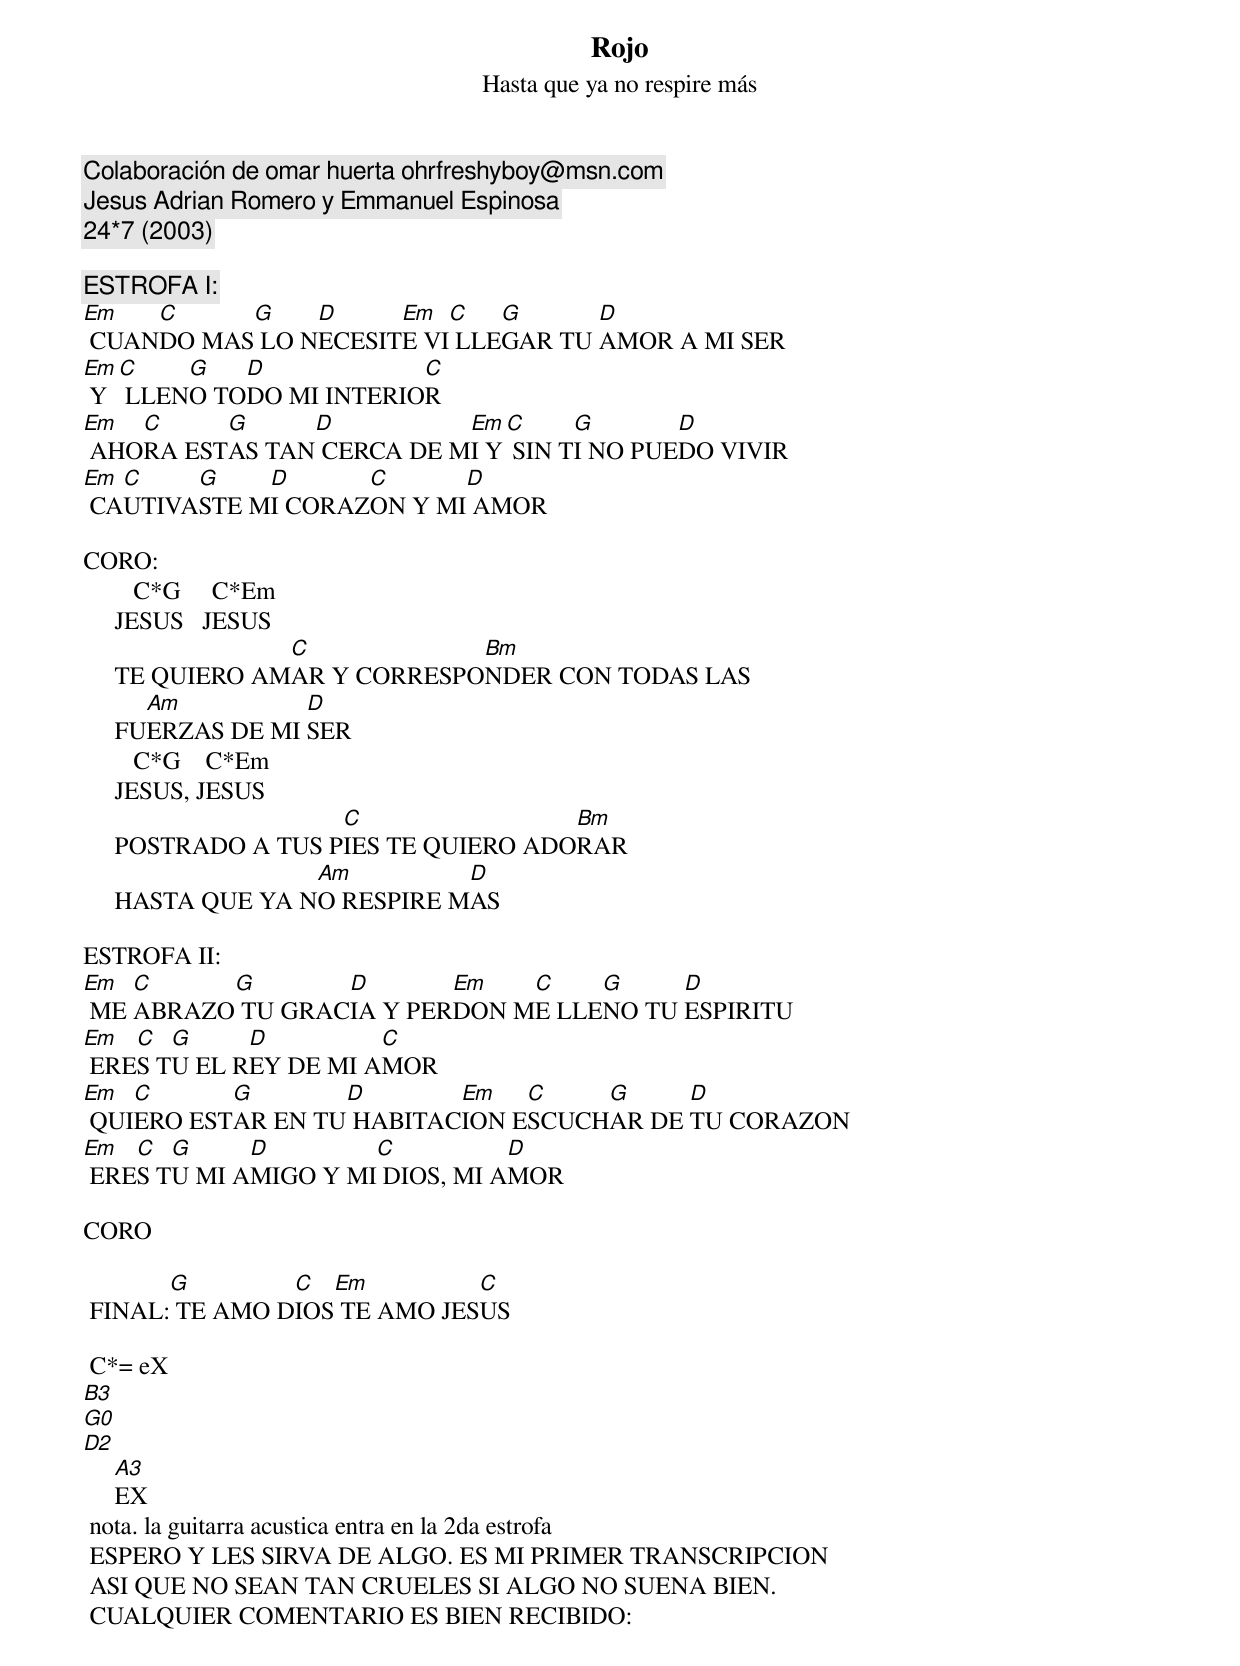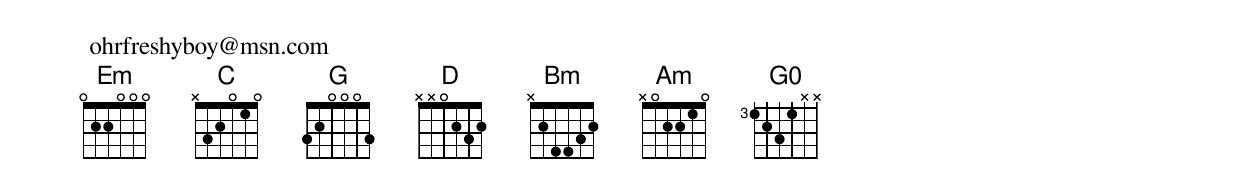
      Rojo
      Hasta que ya no respire más
	  Colaboración de omar huerta ohrfreshyboy@msn.com
      Jesus Adrian Romero y Emmanuel Espinosa
      24*7 (2003)

 ESTROFA I:
Em   C     G    D     Em  C   G      D
 CUANDO MAS LO NECESITE VI LLEGAR TU AMOR A MI SER
Em C    G   D            C
 Y  LLENO TODO MI INTERIOR
Em  C     G     D          Em C     G       D
 AHORA ESTAS TAN CERCA DE MI Y SIN TI NO PUEDO VIVIR
Em C    G    D      C      D
 CAUTIVASTE MI CORAZON Y MI AMOR

CORO:
        C*G     C*Em
     JESUS   JESUS
                 C            Bm
     TE QUIERO AMAR Y CORRESPONDER CON TODAS LAS
       Am          D
     FUERZAS DE MI SER
        C*G    C*Em
     JESUS, JESUS
                     C                Bm
     POSTRADO A TUS PIES TE QUIERO ADORAR
                   Am         D
     HASTA QUE YA NO RESPIRE MAS

ESTROFA II:
Em  C     G       D       Em   C    G     D
 ME ABRAZO TU GRACIA Y PERDON ME LLENO TU ESPIRITU
Em  C  G     D         C
 ERES TU EL REY DE MI AMOR
Em  C      G       D       Em   C    G     D
 QUIERO ESTAR EN TU HABITACION ESCUCHAR DE TU CORAZON
Em  C  G     D        C          D
 ERES TU MI AMIGO Y MI DIOS, MI AMOR

CORO

       G        C  Em         C
 FINAL: TE AMO DIOS TE AMO JESUS

 C*= eX
     B3
     G0
     D2
     A3
     EX
 nota. la guitarra acustica entra en la 2da estrofa
 ESPERO Y LES SIRVA DE ALGO. ES MI PRIMER TRANSCRIPCION
 ASI QUE NO SEAN TAN CRUELES SI ALGO NO SUENA BIEN.
 CUALQUIER COMENTARIO ES BIEN RECIBIDO:
 ohrfreshyboy@msn.com
